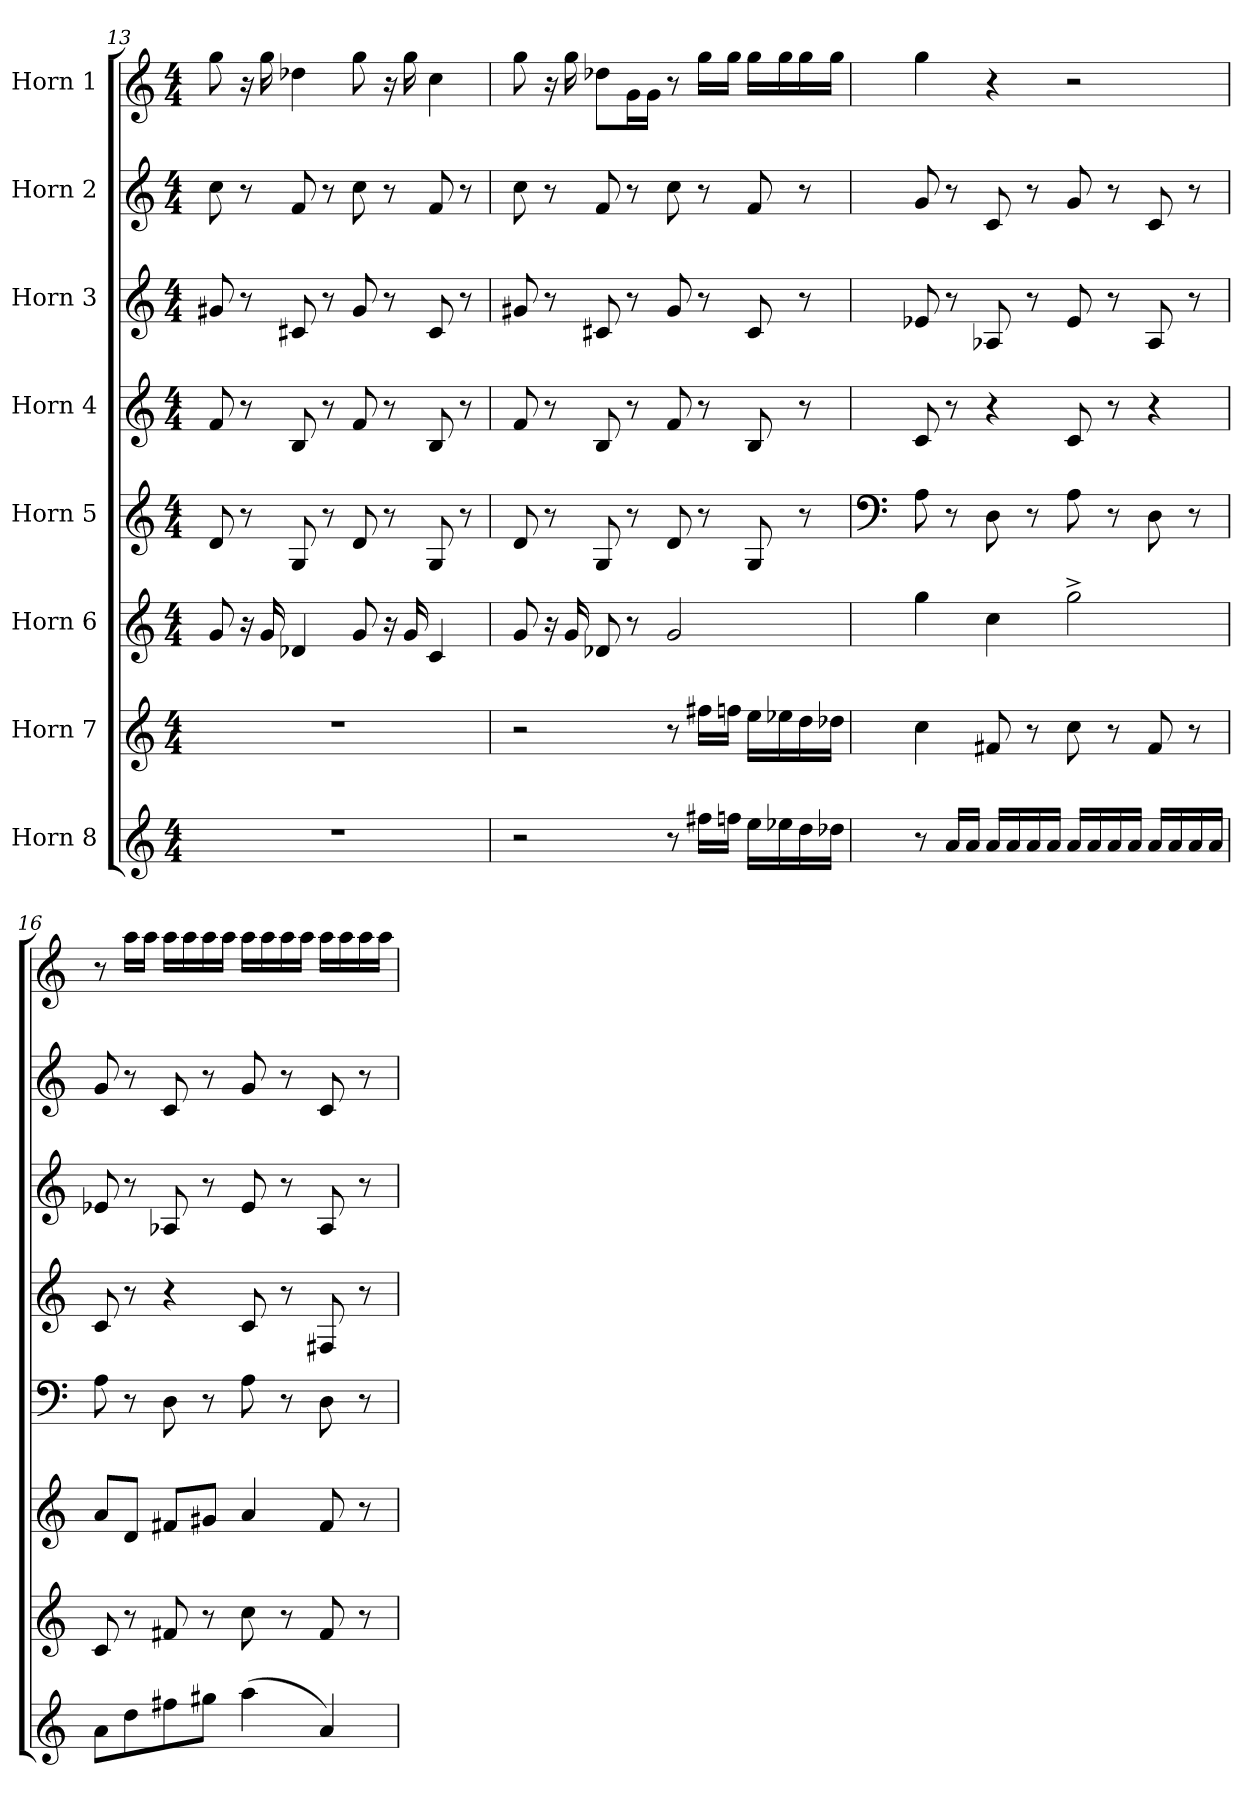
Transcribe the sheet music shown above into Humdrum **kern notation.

**kern	**kern	**kern	**kern	**kern	**kern	**kern	**kern
*part8	*part7	*part6	*part5	*part4	*part3	*part2	*part1
*staff8	*staff7	*staff6	*staff5	*staff4	*staff3	*staff2	*staff1
*I"Horn 8	*I"Horn 7	*I"Horn 6	*I"Horn 5	*I"Horn 4	*I"Horn 3	*I"Horn 2	*I"Horn 1
*clefG2	*clefG2	*clefG2	*clefG2	*clefG2	*clefG2	*clefG2	*clefG2
*ITrd4c7	*ITrd4c7	*ITrd4c7	*ITrd4c7	*ITrd4c7	*ITrd4c7	*ITrd4c7	*ITrd4c7
*k[b-]	*k[b-]	*k[b-]	*k[b-]	*k[b-]	*k[b-]	*k[b-]	*k[b-]
*M4/4	*M4/4	*M4/4	*M4/4	*M4/4	*M4/4	*M4/4	*M4/4
=13	=13	=13	=13	=13	=13	=13	=13
1r	1r	8c/	8G/	8B-/	8c#X/	8f\	8cc\
.	.	16r	8r	8r	8r	8r	16r
.	.	16c/	.	.	.	.	16cc\
.	.	4G-X/	8C/	8E/	8F#X/	8B-/	4g-X\
.	.	.	8r	8r	8r	8r	.
.	.	8c/	8G/	8B-/	8c#/	8f\	8cc\
.	.	16r	8r	8r	8r	8r	16r
.	.	16c/	.	.	.	.	16cc\
.	.	4F/	8C/	8E/	8F#/	8B-/	4f\
.	.	.	8r	8r	8r	8r	.
!!LO:PB:g=z
=14	=14	=14	=14	=14	=14	=14	=14
2r	2r	8c/	8G/	8B-/	8c#X/	8f\	8cc\
.	.	16r	8r	8r	8r	8r	16r
.	.	16c/	.	.	.	.	16cc\
.	.	8G-X/	8C/	8E/	8F#X/	8B-/	8g-X\L
.	.	8r	8r	8r	8r	8r	16c\L
.	.	.	.	.	.	.	16c\JJ
8r	8r	2c/	8G/	8B-/	8c#/	8f\	8r
16bn\LL	16bn\LL	.	8r	8r	8r	8r	16cc\LL
16b-X\JJ	16b-X\JJ	.	.	.	.	.	16cc\JJ
16a\LL	16a\LL	.	8C/	8E/	8F#/	8B-/	16cc\LL
16a-X\	16a-X\	.	.	.	.	.	16cc\
16g\	16g\	.	8r	8r	8r	8r	16cc\
16g-X\JJ	16g-X\JJ	.	.	.	.	.	16cc\JJ
=15	=15	=15	=15	=15	=15	=15	=15
*	*	*	*clefF4	*	*	*	*
8r	4f\	4cc\	8D\	8F/	8A-X/	8c/	4cc\
16d/LL	.	.	8r	8r	8r	8r	.
16d/JJ	.	.	.	.	.	.	.
16d/LL	8Bn/	4f\	8GG\	4r	8D-X/	8F/	4r
16d/	.	.	.	.	.	.	.
16d/	8r	.	8r	.	8r	8r	.
16d/JJ	.	.	.	.	.	.	.
16d/LL	8f\	2cc^\	8D\	8F/	8A-/	8c/	2r
16d/	.	.	.	.	.	.	.
16d/	8r	.	8r	8r	8r	8r	.
16d/JJ	.	.	.	.	.	.	.
16d/LL	8B/	.	8GG\	4r	8D-/	8F/	.
16d/	.	.	.	.	.	.	.
16d/	8r	.	8r	.	8r	8r	.
16d/JJ	.	.	.	.	.	.	.
!!LO:PB:g=z
=16	=16	=16	=16	=16	=16	=16	=16
8d\L	8F/	8d/L	8D\	8F/	8A-X/	8c/	8r
8g\	8r	8G/J	8r	8r	8r	8r	16dd\LL
.	.	.	.	.	.	.	16dd\JJ
8bn\	8Bn/	8Bn/L	8GG\	4r	8D-X/	8F/	16dd\LL
.	.	.	.	.	.	.	16dd\
8cc#X\J	8r	8c#X/J	8r	.	8r	8r	16dd\
.	.	.	.	.	.	.	16dd\JJ
(>4dd\	8f\	4d/	8D\	8F/	8A-/	8c/	16dd\LL
.	.	.	.	.	.	.	16dd\
.	8r	.	8r	8r	8r	8r	16dd\
.	.	.	.	.	.	.	16dd\JJ
4d/)	8B/	8B/	8GG\	8BBn/	8D-/	8F/	16dd\LL
.	.	.	.	.	.	.	16dd\
.	8r	8r	8r	8r	8r	8r	16dd\
.	.	.	.	.	.	.	16dd\JJ
=	=	=	=	=	=	=	=
*-	*-	*-	*-	*-	*-	*-	*-
